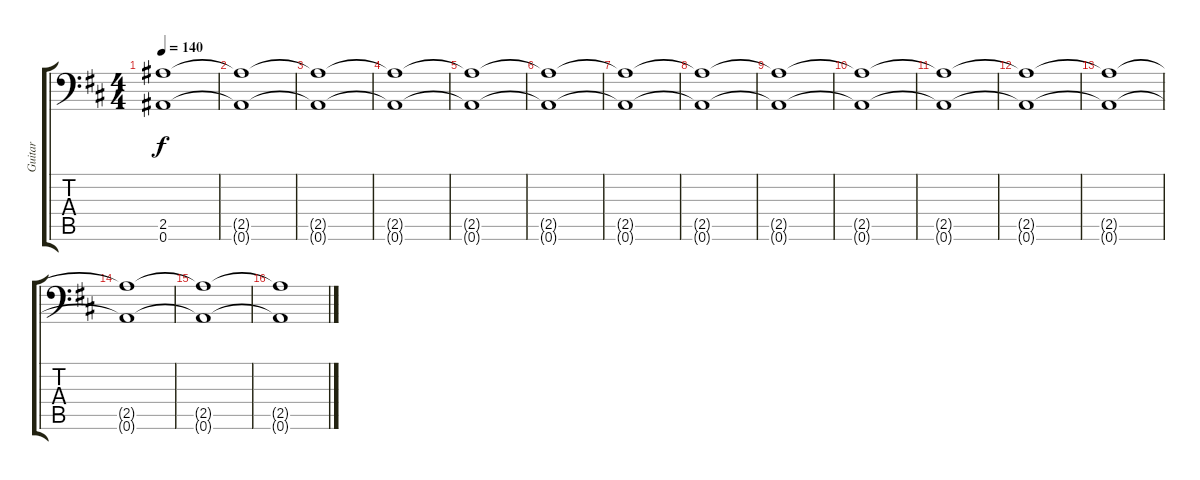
\track ("Guitar" "Guitar") {instrument distortionguitar}
\staff {score tabs}
\tuning (Eb4 Bb3 Gb3 Db3 Ab2 Bb1) {hide}
\ts (4 4)
\tempo 140
\clef f4
\ks d
(2.5 0.6).1{dy f} |
(2.5{t} 0.6{t}).1 |
(2.5{t} 0.6{t}).1 |
(2.5{t} 0.6{t}).1 |
(2.5{t} 0.6{t}).1 |
(2.5{t} 0.6{t}).1 |
(2.5{t} 0.6{t}).1 |
(2.5{t} 0.6{t}).1 |
(2.5{t} 0.6{t}).1 |
(2.5{t} 0.6{t}).1 |
(2.5{t} 0.6{t}).1 |
(2.5{t} 0.6{t}).1 |
(2.5{t} 0.6{t}).1 |
(2.5{t} 0.6{t}).1 |
(2.5{t} 0.6{t}).1 |
(2.5{t} 0.6{t}).1
